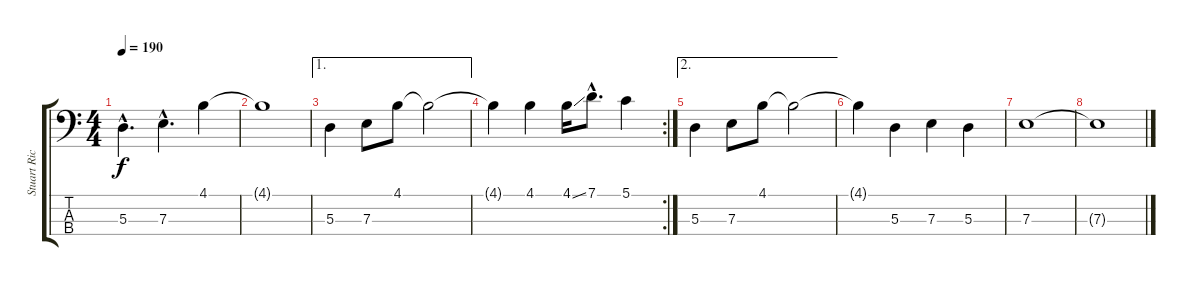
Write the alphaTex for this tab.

\track ("Stuart Richardson" "Stuart Ric") {instrument electricbassfinger}
\staff {score tabs}
\tuning (G2 D2 A1 E1) {hide}
\ts (4 4)
\tempo 190
\clef f4
\ks c
5.3{hac}.4{d dy f} 7.3{hac}.4{d} 4.1.4 |
4.1{t}.1 |
\ae 1
5.3.4 7.3.8 4.1.8 4.1{t}.2 |
\rc 2
4.1{t}.4 4.1.4 4.1{ss}.16 7.1{hac}.8{d} 5.1.4 |
\ae 2
5.3.4 7.3.8 4.1.8 4.1{t}.2 |
4.1{t}.4 5.3.4 7.3.4 5.3.4 |
7.3.1 |
7.3{t}.1
